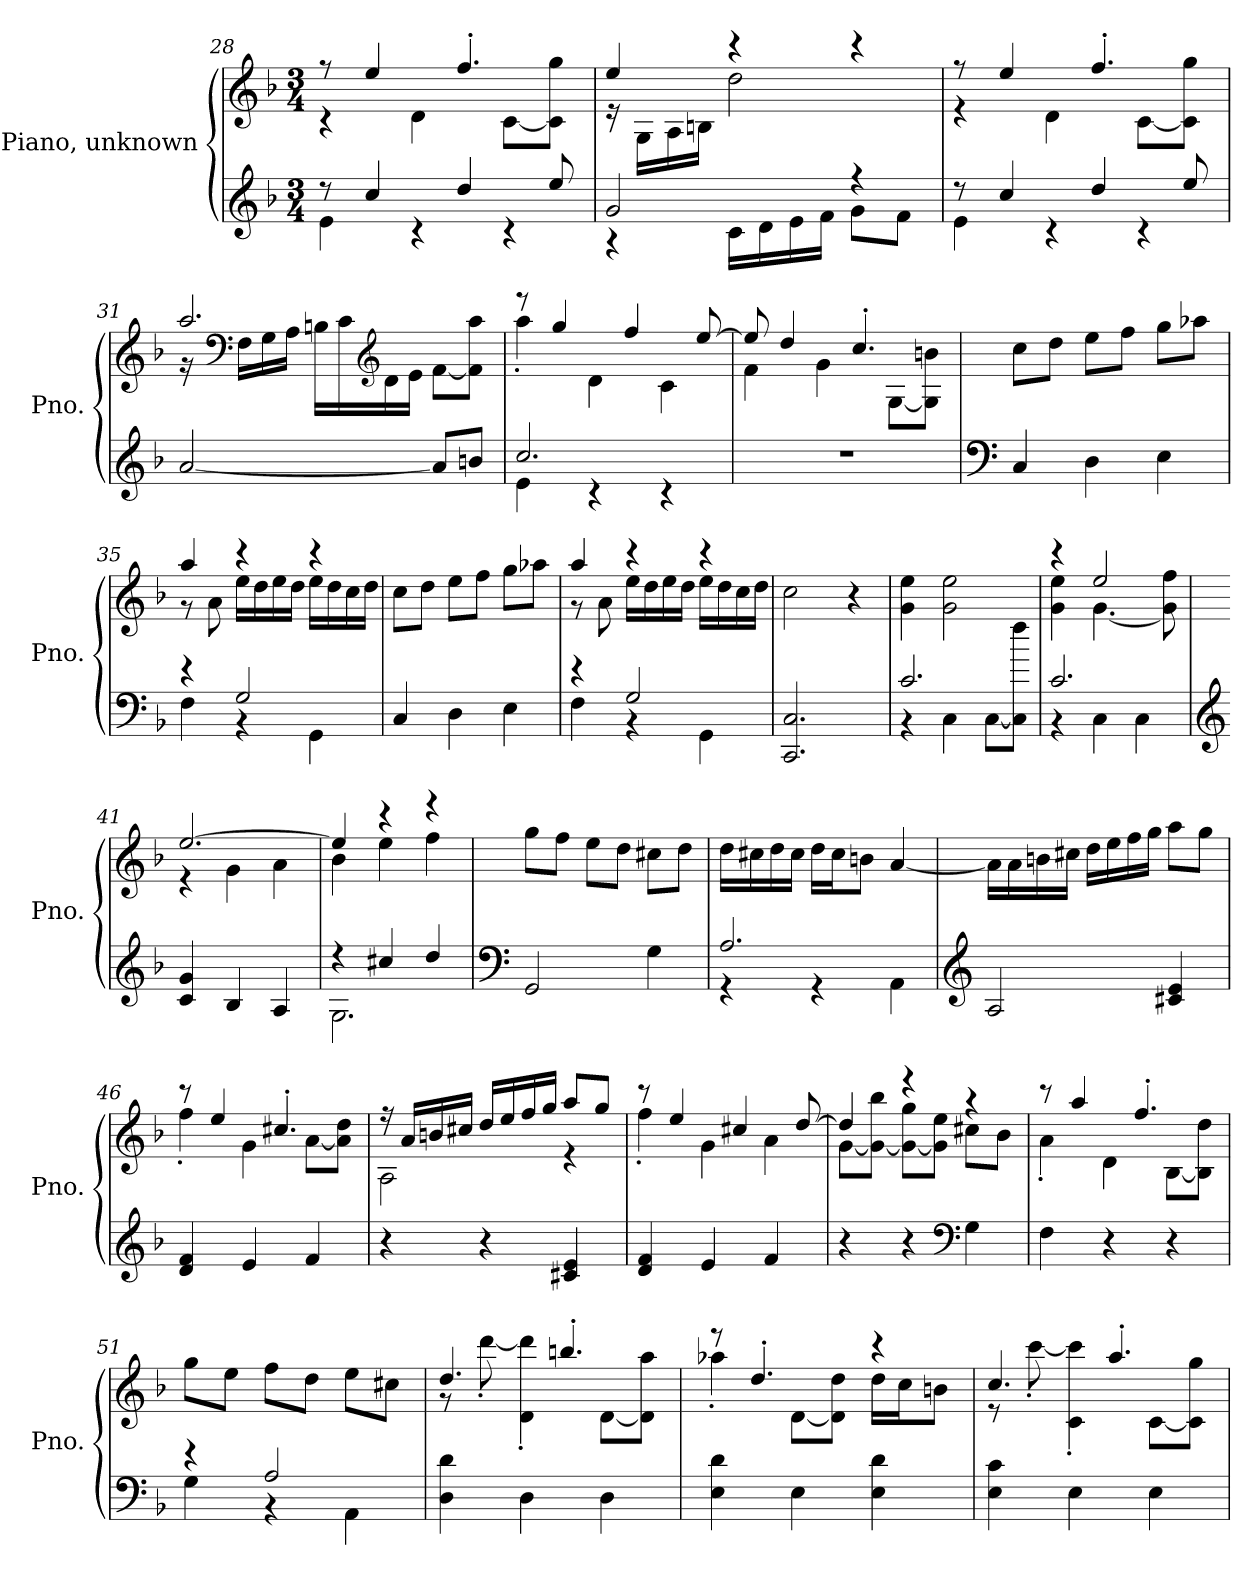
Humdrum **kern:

**kern	**kern
*part1	*part1
*staff2	*staff1
*I"Piano, unknown	*
*I'Pno.	*
*clefG2	*clefG2
*k[b-]	*k[b-]
*M3/4	*M3/4
=28	=28
*^	*^
8r	4e\	8r	4r
4cc/	.	4ee/	.
.	4r	.	4d\
4dd/	.	4.ff'/	.
.	4r	.	[8c\L
8ee/	.	.	8c\] 8gg\J
=29	=29	=29	=29
2g/	4r	4ee/	16r
.	.	.	16G\LL
.	.	.	16A\
.	.	.	16Bn\JJ
.	16c\LL	4r	2dd\
.	16d\	.	.
.	16e\	.	.
.	16f\JJ	.	.
4r	8g\L	4r	.
.	8f\J	.	.
=30	=30	=30	=30
8r	4e\	8r	4r
4cc/	.	4ee/	.
.	4r	.	4d\
4dd/	.	4.ff'/	.
.	4r	.	[8c\L
8ee/	.	.	8c\] 8gg\J
*v	*v	*	*
!!LO:LB:g=z	!!
=31	=31	=31
[2a/	2.aa/	16r
*	*clefF4	*
.	.	16F\LL
.	.	16G\
.	.	16A\JJ
.	.	16Bn\LL
.	.	16c\
*	*clefG2	*
.	.	16d\
.	.	16e\JJ
8a/L]	.	[8f\L
8bn/J	.	8f\] 8aa\J
=32	=32	=32
*^	*	*
2.cc/	4e\	8r	4aa'\
.	.	4gg/	.
.	4r	.	4d\
.	.	4ff/	.
.	4r	.	4c\
.	.	[8ee/	.
*v	*v	*	*
=33	=33	=33
2.r	8ee/]	4f\
.	4dd/	.
.	.	4g\
.	4.cc'/	.
.	.	[8G\L
.	.	8G\] 8bn\J
*	*v	*v
=34	=34
*clefF4	*
4C/	8cc\L
.	8dd\J
4D\	8ee\L
.	8ff\J
4E\	8gg\L
.	8aa-X\J
!!LO:LB:g=z
=35	=35
*^	*^
4r	4F\	4aa/	8r
.	.	.	8a\
2G/	4r	4r	16ee\LL
.	.	.	16dd\
.	.	.	16ee\
.	.	.	16dd\JJ
.	4GG\	4r	16ee\LL
.	.	.	16dd\
.	.	.	16cc\
.	.	.	16dd\JJ
*v	*v	*	*
*	*v	*v
=36	=36
4C/	8cc\L
.	8dd\J
4D\	8ee\L
.	8ff\J
4E\	8gg\L
.	8aa-X\J
=37	=37
*^	*^
4r	4F\	4aa/	8r
.	.	.	8a\
2G/	4r	4r	16ee\LL
.	.	.	16dd\
.	.	.	16ee\
.	.	.	16dd\JJ
.	4GG\	4r	16ee\LL
.	.	.	16dd\
.	.	.	16cc\
.	.	.	16dd\JJ
*v	*v	*	*
*	*v	*v
=38	=38
2.CC/ 2.C/	2cc\
.	4r
=39	=39
*^	*
2.c/	4r	4g\ 4ee\
.	4C\	2g\ 2ee\
.	[8C\L	.
.	8C\] 8ff\J	.
=40	=40	=40
*	*	*^
2.c/	4r	4r	4g\ 4ee\
.	4C\	2ee/	[4.g\
.	4C\	.	.
.	.	.	8g\] 8ff\
*v	*v	*	*
!!LO:LB:g=z	!!
=41	=41	=41
*clefG2	*	*
4c/ 4g/	[2.ee/	4r
4B-/	.	4g\
4A/	.	4a\
=42	=42	=42
*^	*	*
4r	2.G\	4ee/]	4b-\
4cc#X/	.	4r	4ee\
4dd/	.	4r	4ff\
*v	*v	*	*
*	*v	*v
=43	=43
*clefF4	*
2GG/	8gg\L
.	8ff\J
.	8ee\L
.	8dd\J
4G\	8cc#X\L
.	8dd\J
=44	=44
*^	*
2.A/	4r	16dd\LL
.	.	16cc#X\
.	.	16dd\
.	.	16cc#\JJ
.	4r	16dd\LL
.	.	16cc#\J
.	.	8bn\J
.	4AA\	[4a/
*v	*v	*
=45	=45
*clefG2	*
2A/	16a\LL]
.	16a\
.	16bn\
.	16cc#X\JJ
.	16dd\LL
.	16ee\
.	16ff\
.	16gg\JJ
4c#X/ 4e/	8aa\L
.	8gg\J
!!LO:LB:g=z
=46	=46
*	*^
4d/ 4f/	8r	4ff'\
.	4ee/	.
4e/	.	4g\
.	4.cc#X'/	.
4f/	.	[8a\L
.	.	8a\] 8dd\J
=47	=47	=47
4r	16r	2A\
.	16a/LL	.
.	16bn/	.
.	16cc#X/JJ	.
4r	16dd/LL	.
.	16ee/	.
.	16ff/	.
.	16gg/JJ	.
4c#X/ 4e/	8aa/L	4r
.	8gg/J	.
=48	=48	=48
4d/ 4f/	8r	4ff'\
.	4ee/	.
4e/	.	4g\
.	4cc#X/	.
4f/	.	4a\
.	[8dd/	.
=49	=49	=49
4r	4dd/]	[8g\L
.	.	8g\_ 8bb-\J
4r	4r	8g\_ 8gg\L
.	.	8g\] 8ee\J
*clefF4	*	*
4G\	4r	8cc#X\L
.	.	8b-\J
!!LO:LB:g=z	!!
=50	=50	=50
4F\	8r	4a'\
.	4aa/	.
4r	.	4d\
.	4.ff'/	.
4r	.	[8B-\L
.	.	8B-\] 8dd\J
*	*v	*v
=51	=51
*^	*
4r	4G\	8gg\L
.	.	8ee\J
2A/	4r	8ff\L
.	.	8dd\J
.	4AA\	8ee\L
.	.	8cc#X\J
*v	*v	*
=52	=52
*	*^
4D\ 4d\	4.dd/	8r
.	.	[8ddd'\
4D\	.	4d\' 4ddd\]'
.	4.bbn'/	.
4D\	.	[8d\L
.	.	8d\] 8aa\J
=53	=53	=53
4E\ 4d\	8r	4aa-X'\
.	4.dd'/	.
4E\	.	[8d\L
.	.	8d\] 8dd\J
4E\ 4d\	4r	16dd\LL
.	.	16cc\J
.	.	8bn\J
=54	=54	=54
4E\ 4c\	4.cc/	8r
.	.	[8ccc'\
4E\	.	4c\' 4ccc\]'
.	4.aa'/	.
4E\	.	[8c\L
.	.	8c\] 8gg\J
*	*v	*v
=	=
*-	*-
